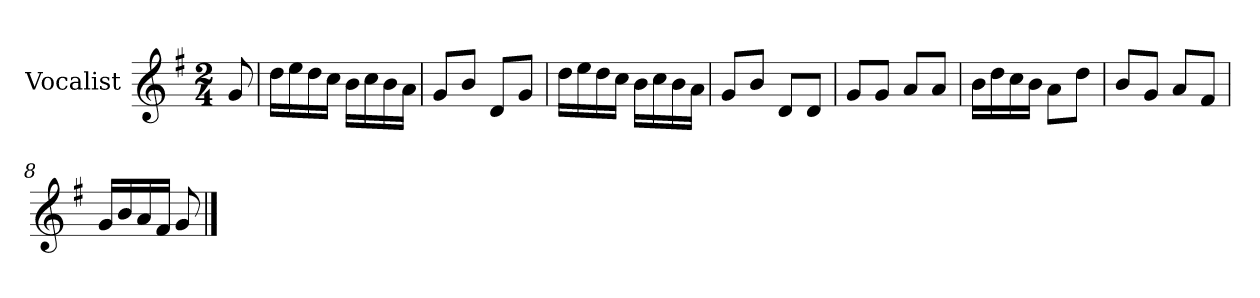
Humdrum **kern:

**kern
*part1
*staff1
*I"Vocalist
*k[f#]
*G:
*M2/4
=
8g
=1
16ddLL
16ee
16dd
16ccJJ
16bLL
16cc
16b
16aJJ
=2
8gL
8bJ
8dL
8gJ
=3
16ddLL
16ee
16dd
16ccJJ
16bLL
16cc
16b
16aJJ
=4
8gL
8bJ
8dL
8dJ
=5
8gL
8gJ
8aL
8aJ
=6
16bLL
16dd
16cc
16bJJ
8aL
8ddJ
=7
8bL
8gJ
8aL
8f#J
=8
16gLL
16b
16a
16f#JJ
8g
==
*-
